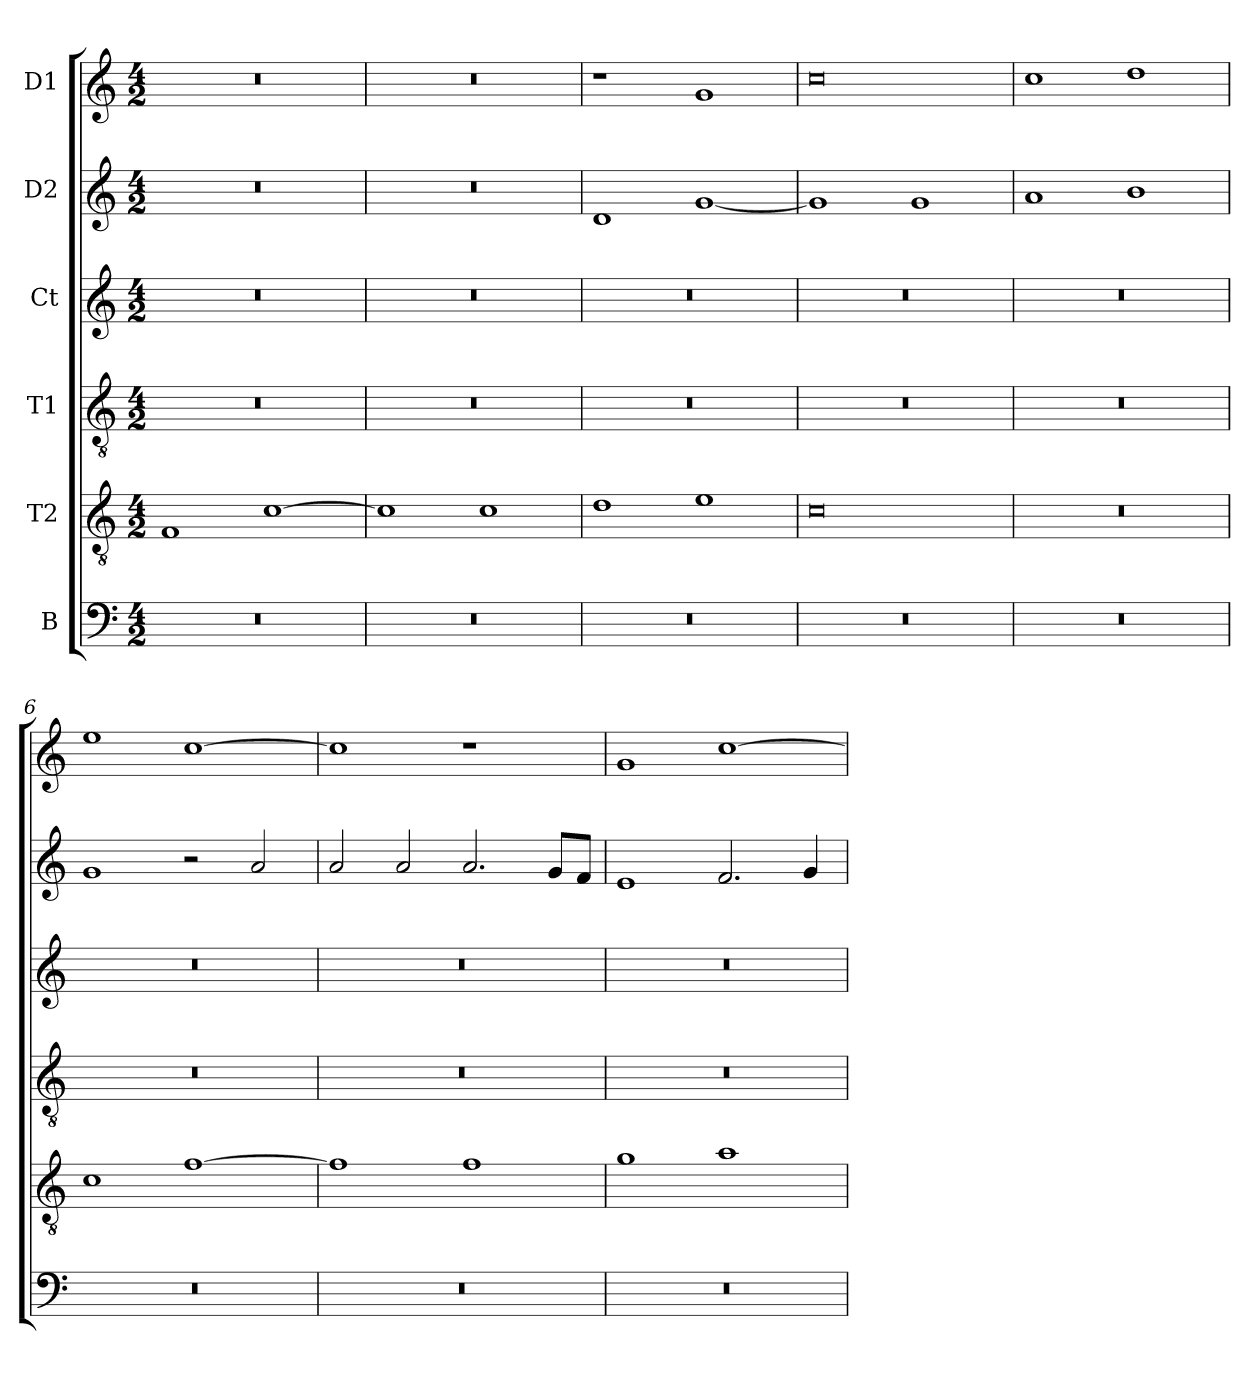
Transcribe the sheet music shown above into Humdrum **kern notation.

**kern	**kern	**kern	**kern	**kern	**kern
*part6	*part5	*part4	*part3	*part2	*part1
*staff6	*staff5	*staff4	*staff3	*staff2	*staff1
*I"B	*I"T2	*I"T1	*I"Ct	*I"D2	*I"D1
!!LO:PB:g=z
*clefF4	*clefGv2	*clefGv2	*clefG2	*clefG2	*clefG2
*	*ITrd7c12	*ITrd7c12	*	*	*
*k[]	*k[]	*k[]	*k[]	*k[]	*k[]
*C:	*C:	*C:	*C:	*C:	*C:
*M4/2	*M4/2	*M4/2	*M4/2	*M4/2	*M4/2
=1	=1	=1	=1	=1	=1
!LO:N:vis=1	!	!LO:N:vis=1	!LO:N:vis=1	!LO:N:vis=1	!LO:N:vis=1
0r	1FFi	0r	0r	0r	0r
.	[>1Ci	.	.	.	.
=2	=2	=2	=2	=2	=2
!LO:N:vis=1	!	!LO:N:vis=1	!LO:N:vis=1	!LO:N:vis=1	!LO:N:vis=1
0r	1Ci]	0r	0r	0r	0r
.	1Ci	.	.	.	.
=3	=3	=3	=3	=3	=3
!LO:N:vis=1	!	!LO:N:vis=1	!LO:N:vis=1	!	!
0r	1Di	0r	0r	1di	1r
.	1Ei	.	.	[<1gi	1gi
=4	=4	=4	=4	=4	=4
!LO:N:vis=1	!	!LO:N:vis=1	!LO:N:vis=1	!	!
0r	0Ci	0r	0r	1gi]	0cci
.	.	.	.	1gi	.
=5	=5	=5	=5	=5	=5
!LO:N:vis=1	!LO:N:vis=1	!LO:N:vis=1	!LO:N:vis=1	!	!
0r	0r	0r	0r	1ai	1cci
.	.	.	.	1bi	1ddi
!!LO:PB:g=z
=6	=6	=6	=6	=6	=6
!LO:N:vis=1	!	!LO:N:vis=1	!LO:N:vis=1	!	!
0r	1Ci	0r	0r	1gi	1eei
.	[>1Fi	.	.	2r	[>1cci
.	.	.	.	2ai/	.
=7	=7	=7	=7	=7	=7
!LO:N:vis=1	!	!LO:N:vis=1	!LO:N:vis=1	!	!
0r	1Fi]	0r	0r	2ai/	1cci]
.	.	.	.	2ai/	.
.	1Fi	.	.	2.ai/	1r
.	.	.	.	8gi/L	.
.	.	.	.	8fi/J	.
=8	=8	=8	=8	=8	=8
!LO:N:vis=1	!	!LO:N:vis=1	!LO:N:vis=1	!	!
0r	1Gi	0r	0r	1ei	1gi
.	1Ai	.	.	2.fi/	[>1cci
.	.	.	.	4gi/	.
=	=	=	=	=	=
*-	*-	*-	*-	*-	*-
